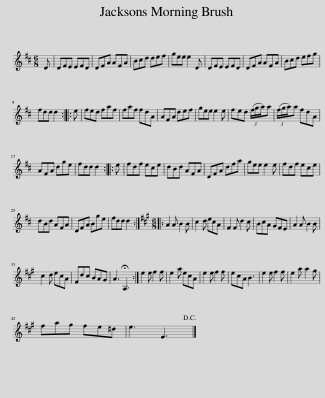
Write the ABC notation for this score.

X:1
L:1/8
M:6/8
I:linebreak $
K:D
V:1 treble
V:1
 D | DFE EFD | DFA AFA | Bcd def | gee e2 D | %5
 DFE EFD | DFA AFA | Bcd efg |$ fdd d2 :: e | %10
 fed faf | faf fdA | AFA def | gee e2 e | fed (3(f/g/a/)a | %15
 (3(f/g/a/)a fdA |$ AFA dge | fdd d2 :: e | fdf ece | %20
 dBd AFA | DFA dfa | gee e2 e | fdf ece |$ dBd AFA | %25
 DFA Bge | fdd d2 ::[K:A][M:6/8] A2 A B2 B | c2 d ecA | F2 F d2 c | %30
 BcA GFE | A2 A B2 B |$ c2 d ecA | Fdc BAG | A3 !fermata!A,3 :| %35
 e2 e f2 f | e2 a ecA | e2 e f2 f | ecA B3 | e2 e f2 f | %40
 e2 a a2 g |$ fag fe^d | e3 E3!D.C.! |] %43
